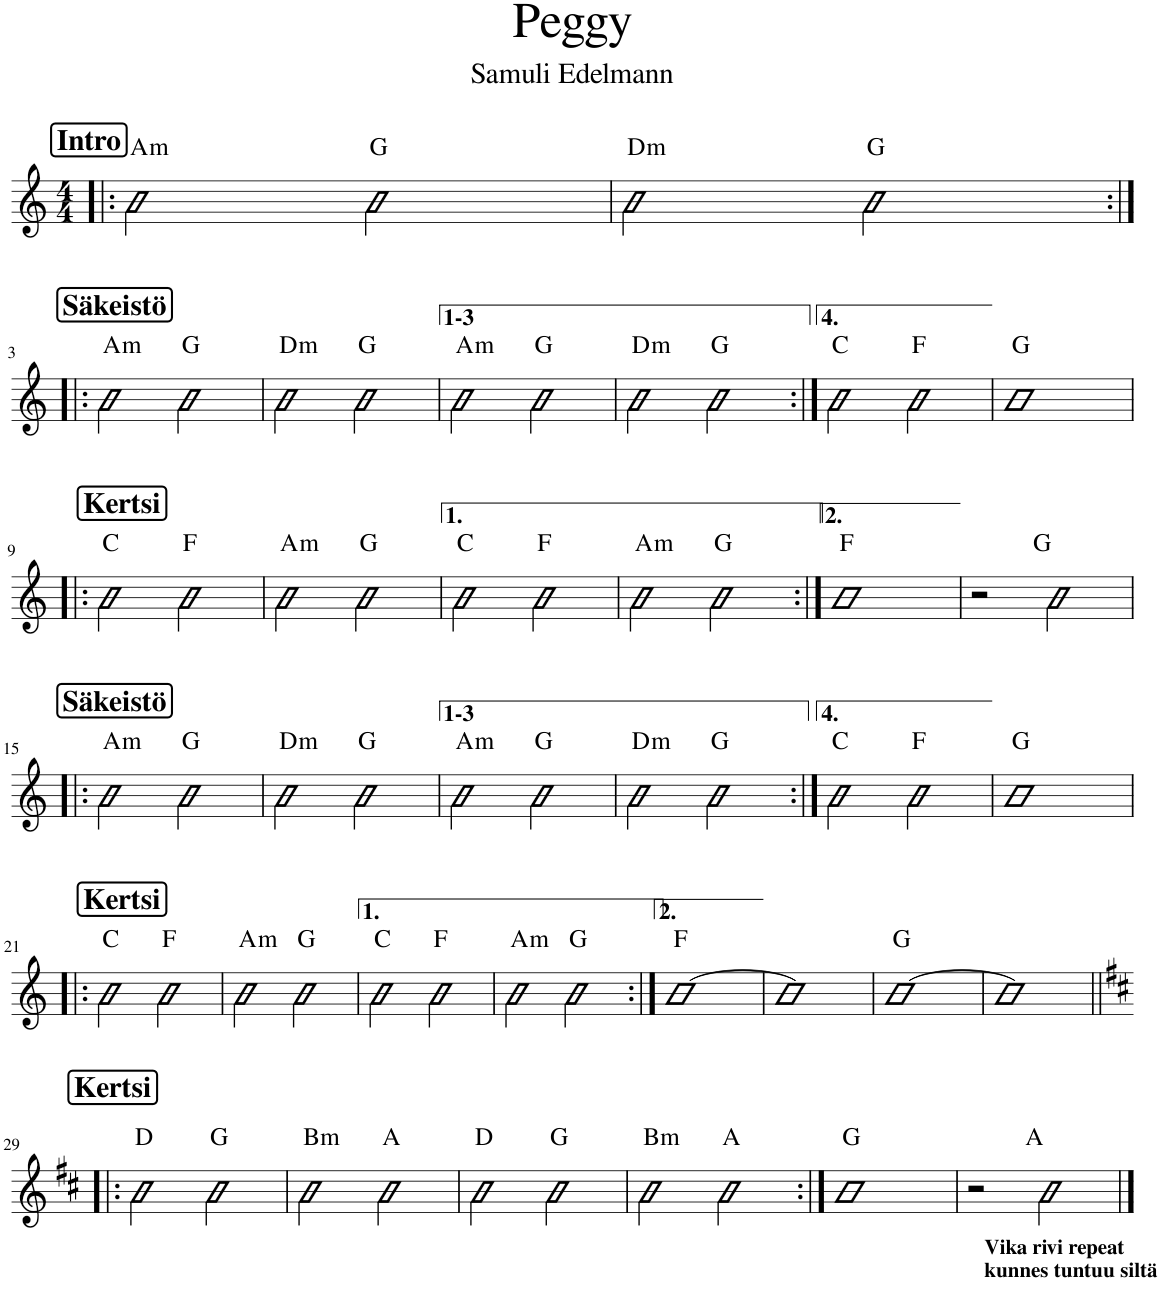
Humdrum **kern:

**kern	**harte
*part1	*part1
*staff1	*
*I"Piano	*
*I'Pno.	*
*clefG2	*
*k[]	*
*M4/4	*
!!LO:REH:place=s1:a:B:cj:fs=14:t=Intro
=1!|:	=1!|:
!	!LO:H:kt=m
2a\	A:min
2b\	G:maj
=2	=2
!	!LO:H:kt=m
2b\	D:min
2b\	G:maj
!!LO:LB:g=z
!!LO:REH:place=s1:a:B:cj:fs=14:t=Säkeistö
=3:|!|:	=3:|!|:
!	!LO:H:kt=m
2a\	A:min
2b\	G:maj
=4	=4
!	!LO:H:kt=m
2b\	D:min
2b\	G:maj
=5	=5
!	!LO:H:kt=m
2a\	A:min
2b\	G:maj
=6	=6
!	!LO:H:kt=m
2b\	D:min
2b\	G:maj
=7:|!	=7:|!
2a\	C:maj
2a\	F:maj
=8	=8
1a	G:maj
!!LO:LB:g=z
!!LO:REH:place=s1:a:B:cj:fs=14:t=Kertsi
=9!|:	=9!|:
2a\	C:maj
2b\	F:maj
=10	=10
!	!LO:H:kt=m
2b\	A:min
2b\	G:maj
=11	=11
2a\	C:maj
2b\	F:maj
=12	=12
!	!LO:H:kt=m
2b\	A:min
2b\	G:maj
=13:|!	=13:|!
1a	F:maj
=14	=14
2r	.
2a\	G:maj
!!LO:LB:g=z
!!LO:REH:place=s1:a:B:cj:fs=14:t=Säkeistö
=15!|:	=15!|:
!	!LO:H:kt=m
2a\	A:min
2b\	G:maj
=16	=16
!	!LO:H:kt=m
2b\	D:min
2b\	G:maj
=17	=17
!	!LO:H:kt=m
2a\	A:min
2b\	G:maj
=18	=18
!	!LO:H:kt=m
2b\	D:min
2b\	G:maj
=19:|!	=19:|!
2a\	C:maj
2a\	F:maj
=20	=20
1a	G:maj
!!LO:LB:g=z
!!LO:REH:place=s1:a:B:cj:fs=14:t=Kertsi
=21!|:	=21!|:
2a\	C:maj
2b\	F:maj
=22	=22
!	!LO:H:kt=m
2b\	A:min
2b\	G:maj
=23	=23
2a\	C:maj
2b\	F:maj
=24	=24
!	!LO:H:kt=m
2b\	A:min
2b\	G:maj
=25:|!	=25:|!
[1a	F:maj
=26	=26
1a]	.
=27	=27
[1a	G:maj
=28	=28
1a]	.
!!LO:LB:g=z
!!LO:REH:place=s1:a:B:cj:fs=14:t=Kertsi
=29!|:	=29!|:
*k[f#c#]	*
2a\	D:maj
2b\	G:maj
=30	=30
!	!LO:H:n=1:kt=m
!	!LO:H:n=2:kt=N.C.
2b\	B:min N
2b\	A:maj
=31	=31
2a\	D:maj
2b\	G:maj
=32	=32
!	!LO:H:n=1:kt=m
!	!LO:H:n=2:kt=N.C.
2b\	B:min N
2b\	A:maj
=33:|!	=33:|!
1a	G:maj
=34	=34
2r	.
!LO:TX:b:B:t=Vika rivi repeat	!
!LO:TX:b:t=kunnes tuntuu siltä	!
2a\	A:maj
==	==
*-	*-
